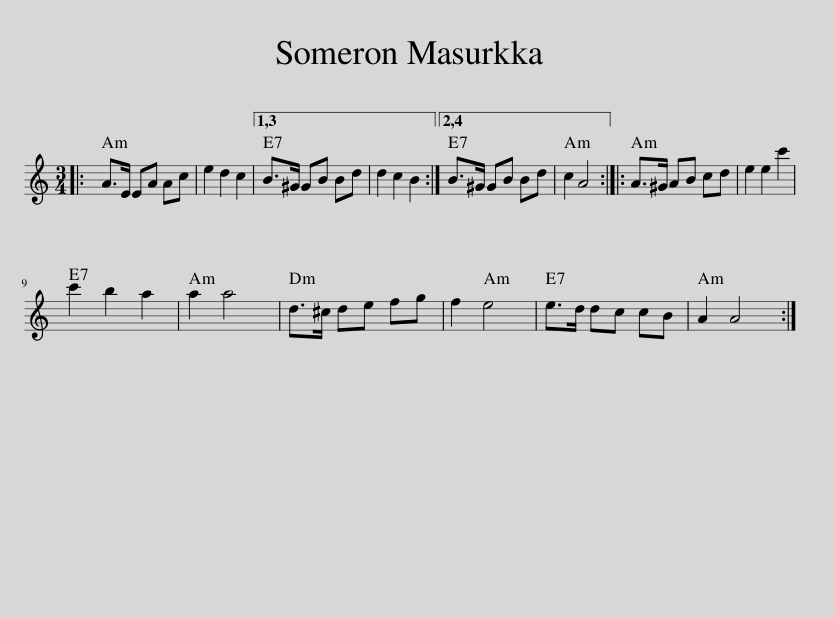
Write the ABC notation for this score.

X:1
L:1/8
M:3/4
I:linebreak $
K:C
V:1 treble
V:1
|: A>E EA Ac | e2 d2 c2 |1,3 B>^G GB Bd | d2 c2 B2 :|2,4 B>^G GB Bd | %5
 c2 A4 :: A>^G AB cd | e2 e2 c'2 |$ c'2 b2 a2 | a2 a4 | %10
 d>^c de fg | f2 e4 | e>d dc cB | A2 A4 :| %14
